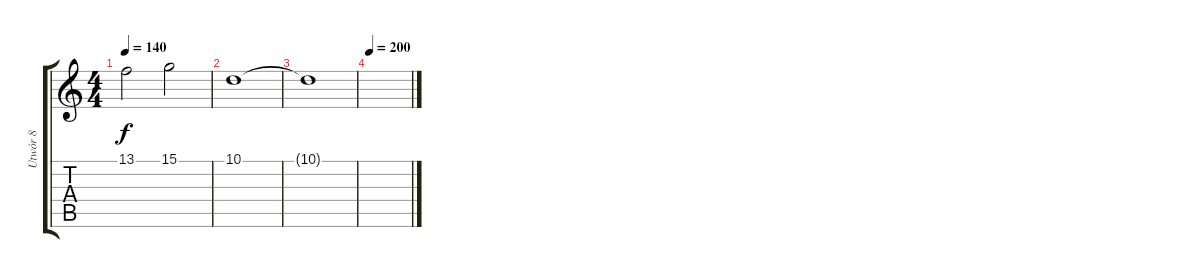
\track ("Utwór 8" "Utwór 8") {instrument stringensemble1}
\staff {score tabs}
\tuning (E4 B3 G3 D3 A2 E2) {hide}
\ts (4 4)
\tempo 140
\clef g2
\ks c
13.1.2{dy f} 15.1.2 |
10.1.1 |
10.1{t}.1 |
\tempo 200
